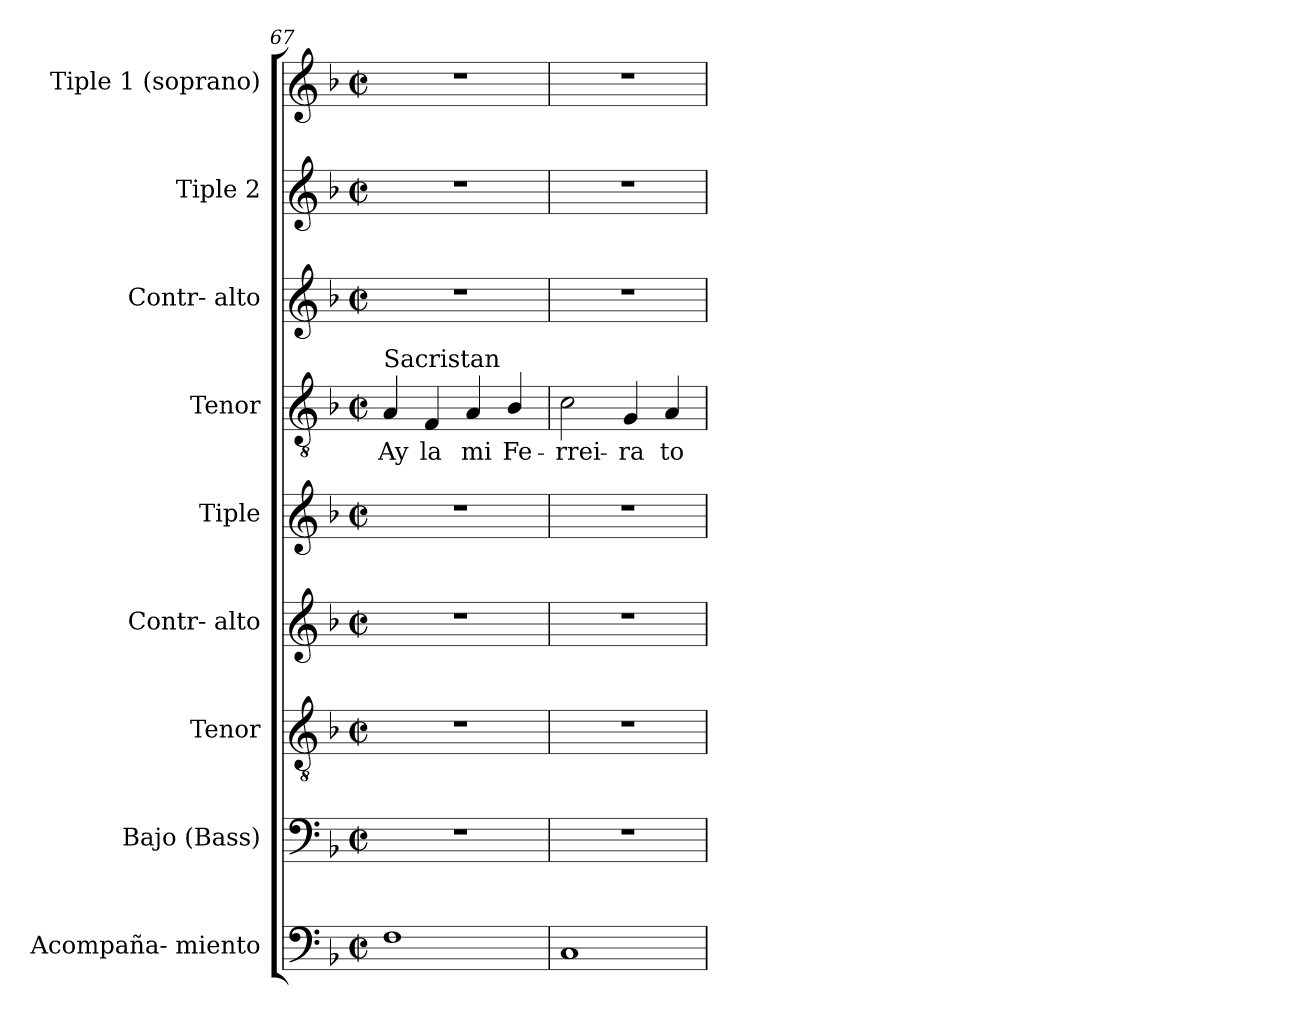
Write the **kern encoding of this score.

**kern	**kern	**kern	**kern	**kern	**kern	**text	**kern	**kern	**kern
*part9	*part8	*part7	*part6	*part5	*part4	*part4	*part3	*part2	*part1
*staff9	*staff8	*staff7	*staff6	*staff5	*staff4	*staff4	*staff3	*staff2	*staff1
*I"Acompaña- miento	*I"Bajo (Bass)	*I"Tenor	*I"Contr- alto	*I"Tiple	*I"Tenor	*	*I"Contr- alto	*I"Tiple 2	*I"Tiple 1 (soprano)
*	*I'B.	*I'T.	*I'A.	*	*I'T.	*	*I'A.	*	*I'S.
!!LO:LB:g=z
*clefF4	*clefF4	*clefGv2	*clefG2	*clefG2	*clefGv2	*	*clefG2	*clefG2	*clefG2
*	*	*ITrd7c12	*	*	*ITrd7c12	*	*	*	*
*k[b-]	*k[b-]	*k[b-]	*k[b-]	*k[b-]	*k[b-]	*	*k[b-]	*k[b-]	*k[b-]
*F:	*F:	*F:	*F:	*F:	*F:	*	*F:	*F:	*F:
*M2/2	*M2/2	*M2/2	*M2/2	*M2/2	*M2/2	*	*M2/2	*M2/2	*M2/2
*met(c|)	*met(c|)	*met(c|)	*met(c|)	*met(c|)	*met(c|)	*	*met(c|)	*met(c|)	*met(c|)
=67	=67	=67	=67	=67	=67	=67	=67	=67	=67
!	!	!	!	!	!LO:TX:a:t=Sacristan	!	!	!	!
!	!	!	!	!	!	!LO:LY:b:color=#000000	!	!	!
1Fi	1r	1r	1r	1r	4AAi/	Ay	1r	1r	1r
!	!	!	!	!	!	!LO:LY:b:color=#000000	!	!	!
.	.	.	.	.	4FFi/	la	.	.	.
!	!	!	!	!	!	!LO:LY:b:color=#000000	!	!	!
.	.	.	.	.	4AAi/	mi	.	.	.
!	!	!	!	!	!	!LO:LY:b:color=#000000	!	!	!
.	.	.	.	.	4BB-i/	Fe-	.	.	.
=68	=68	=68	=68	=68	=68	=68	=68	=68	=68
!	!	!	!	!	!	!LO:LY:b:color=#000000	!	!	!
1Ci	1r	1r	1r	1r	2Ci\	-rrei-	1r	1r	1r
!	!	!	!	!	!	!LO:LY:b:color=#000000	!	!	!
.	.	.	.	.	4GGi/	-ra	.	.	.
!	!	!	!	!	!	!LO:LY:b:color=#000000	!	!	!
.	.	.	.	.	4AAi/	to-	.	.	.
=	=	=	=	=	=	=	=	=	=
*-	*-	*-	*-	*-	*-	*-	*-	*-	*-
